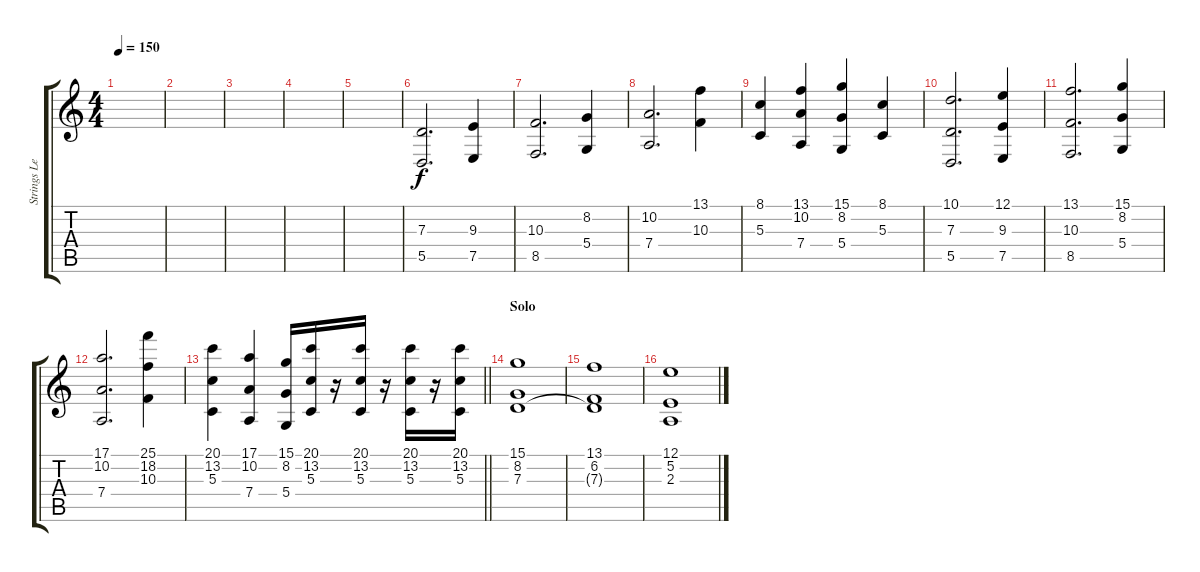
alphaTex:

\track ("Strings Lead" "Strings Le") {instrument stringensemble1}
\staff {score tabs}
\tuning (E4 B3 G3 D3 A2 E2) {hide}
\ts (4 4)
\tempo 150
\clef g2
\ks c
|
|
|
|
|
(7.3 5.5).2{d} (9.3 7.5).4 |
(10.3 8.5).2{d} (8.2 5.4).4 |
(10.2 7.4).2{d} (13.1 10.3).4 |
(8.1 5.3).4 (13.1 10.2 7.4).4 (15.1 8.2 5.4).4 (8.1 5.3).4 |
(10.1 7.3 5.5).2{d} (12.1 9.3 7.5).4 |
(13.1 10.3 8.5).2{d} (15.1 8.2 5.4).4 |
(17.1 10.2 7.4).2{d} (25.1 18.2 10.3).4 |
\barLineRight lightlight
(20.1 13.2 5.3).4 (17.1 10.2 7.4).4 (15.1 8.2 5.4).16 (20.1 13.2 5.3).16 r.16 (20.1 13.2 5.3).16 r.16 (20.1 13.2 5.3).16 r.16 (20.1 13.2 5.3).16 |
\section ("" "Solo")
(15.1 8.2 7.3).1 |
(13.1 6.2 7.3{t}).1 |
(12.1 5.2 2.3).1
